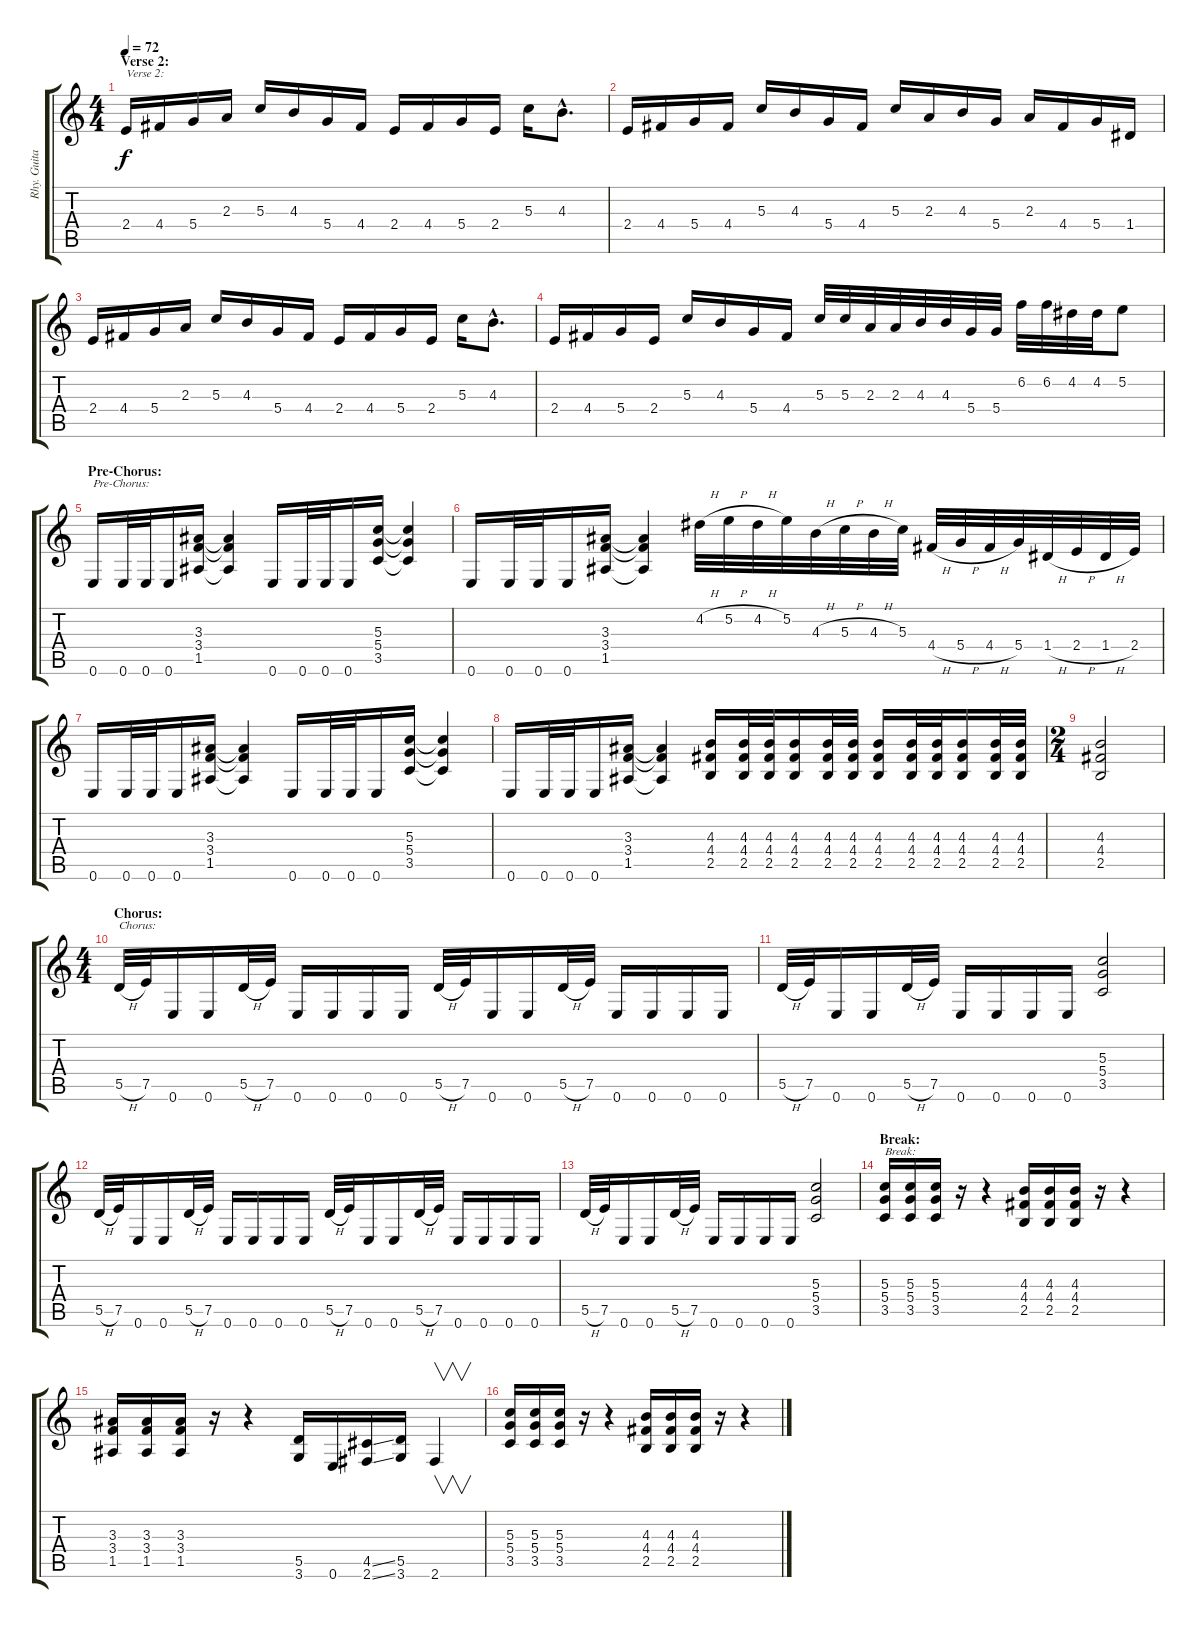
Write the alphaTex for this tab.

\track ("Rhy. Guitar 2" "Rhy. Guita") {instrument distortionguitar}
\staff {score tabs}
\tuning (E4 B3 G3 D3 A2 E2) {hide}
\ts (4 4)
\section ("" "Verse 2:")
\tempo 72
\clef g2
\ks c
2.4.16{txt "Verse 2:" dy f} 4.4.16 5.4.16 2.3.16 5.3.16 4.3.16 5.4.16 4.4.16 2.4.16 4.4.16 5.4.16 2.4.16 5.3.16 4.3{hac}.8{d} |
2.4.16 4.4.16 5.4.16 4.4.16 5.3.16 4.3.16 5.4.16 4.4.16 5.3.16 2.3.16 4.3.16 5.4.16 2.3.16 4.4.16 5.4.16 1.4.16 |
2.4.16 4.4.16 5.4.16 2.3.16 5.3.16 4.3.16 5.4.16 4.4.16 2.4.16 4.4.16 5.4.16 2.4.16 5.3.16 4.3{hac}.8{d} |
2.4.16 4.4.16 5.4.16 2.4.16 5.3.16 4.3.16 5.4.16 4.4.16 5.3.32 5.3.32 2.3.32 2.3.32 4.3.32 4.3.32 5.4.32 5.4.32 6.2.32 6.2.32 4.2.32 4.2.32 5.2.8 |
\section ("" "Pre-Chorus:")
0.6.16{txt "Pre-Chorus:"} 0.6.32 0.6.32 0.6.16 (3.3 3.4 1.5).16 (3.3{t} 3.4{t} 1.5{t}).4 0.6.16 0.6.32 0.6.32 0.6.16 (5.3 5.4 3.5).16 (5.3{t} 5.4{t} 3.5{t}).4 |
0.6.16 0.6.32 0.6.32 0.6.16 (3.3 3.4 1.5).16 (3.3{t} 3.4{t} 1.5{t}).4 4.2{h}.32 5.2{h}.32 4.2{h}.32 5.2.32 4.3{h}.32 5.3{h}.32 4.3{h}.32 5.3.32 4.4{h}.32 5.4{h}.32 4.4{h}.32 5.4.32 1.4{h}.32 2.4{h}.32 1.4{h}.32 2.4.32 |
0.6.16 0.6.32 0.6.32 0.6.16 (3.3 3.4 1.5).16 (3.3{t} 3.4{t} 1.5{t}).4 0.6.16 0.6.32 0.6.32 0.6.16 (5.3 5.4 3.5).16 (5.3{t} 5.4{t} 3.5{t}).4 |
0.6.16 0.6.32 0.6.32 0.6.16 (3.3 3.4 1.5).16 (3.3{t} 3.4{t} 1.5{t}).4 (4.3 4.4 2.5).16 (4.3 4.4 2.5).32 (4.3 4.4 2.5).32 (4.3 4.4 2.5).16 (4.3 4.4 2.5).32 (4.3 4.4 2.5).32 (4.3 4.4 2.5).16 (4.3 4.4 2.5).32 (4.3 4.4 2.5).32 (4.3 4.4 2.5).16 (4.3 4.4 2.5).32 (4.3 4.4 2.5).32 |
\ts (2 4)
(4.3 4.4 2.5).2 |
\ts (4 4)
\section ("" "Chorus:")
5.5{h}.32{txt "Chorus:"} 7.5.32 0.6.16 0.6.16 5.5{h}.32 7.5.32 0.6.16 0.6.16 0.6.16 0.6.16 5.5{h}.32 7.5.32 0.6.16 0.6.16 5.5{h}.32 7.5.32 0.6.16 0.6.16 0.6.16 0.6.16 |
5.5{h}.32 7.5.32 0.6.16 0.6.16 5.5{h}.32 7.5.32 0.6.16 0.6.16 0.6.16 0.6.16 (5.3 5.4 3.5).2 |
5.5{h}.32 7.5.32 0.6.16 0.6.16 5.5{h}.32 7.5.32 0.6.16 0.6.16 0.6.16 0.6.16 5.5{h}.32 7.5.32 0.6.16 0.6.16 5.5{h}.32 7.5.32 0.6.16 0.6.16 0.6.16 0.6.16 |
5.5{h}.32 7.5.32 0.6.16 0.6.16 5.5{h}.32 7.5.32 0.6.16 0.6.16 0.6.16 0.6.16 (5.3 5.4 3.5).2 |
\section ("" "Break:")
(5.3 5.4 3.5).16{txt "Break:"} (5.3 5.4 3.5).16 (5.3 5.4 3.5).16 r.16 r.4 (4.3 4.4 2.5).16 (4.3 4.4 2.5).16 (4.3 4.4 2.5).16 r.16 r.4 |
(3.3 3.4 1.5).16 (3.3 3.4 1.5).16 (3.3 3.4 1.5).16 r.16 r.4 (5.5 3.6).16 0.6.16 (4.5{ss} 2.6{ss}).16 (5.5 3.6).16 2.6.4{v} |
(5.3 5.4 3.5).16 (5.3 5.4 3.5).16 (5.3 5.4 3.5).16 r.16 r.4 (4.3 4.4 2.5).16 (4.3 4.4 2.5).16 (4.3 4.4 2.5).16 r.16 r.4
